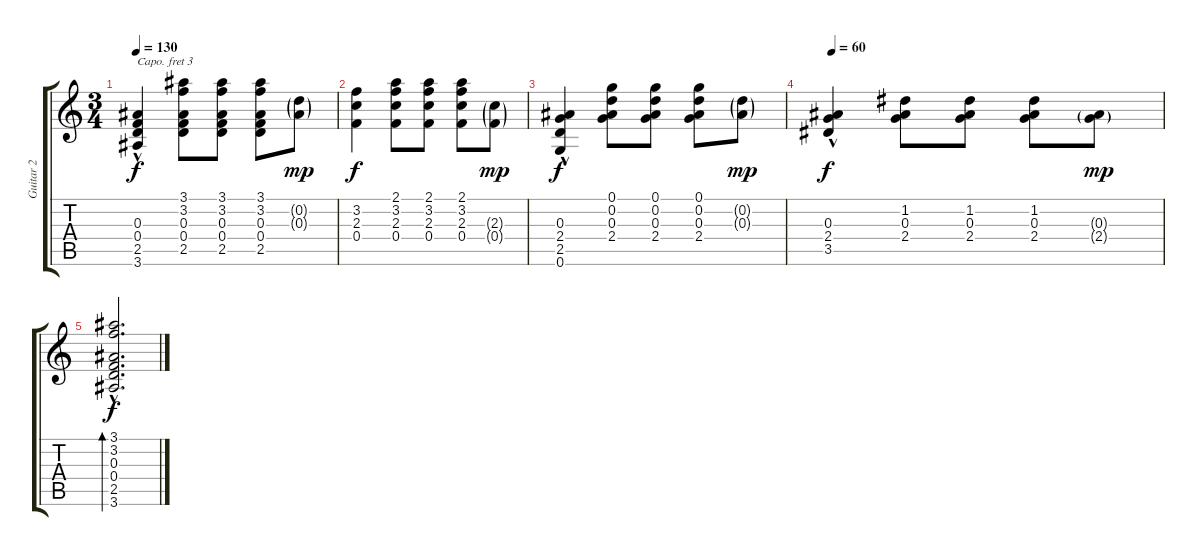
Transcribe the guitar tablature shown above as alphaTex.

\track ("Guitar 2" "Guitar 2") {instrument acousticguitarsteel}
\staff {score tabs}
\capo 3
\tuning (E4 B3 G3 D3 A2 E2) {hide}
\ts (3 4)
\tempo 130
\clef g2
\ks c
(0.3 0.4 2.5 3.6{hac}).4{dy f} (3.1 3.2 0.3 0.4 2.5).8 (3.1 3.2 0.3 0.4 2.5).8 (3.1 3.2 0.3 0.4 2.5).8 (0.2{g} 0.3{g}).8{dy mp} |
(3.2 2.3 0.4).4{dy f} (2.1 3.2 2.3 0.4).8 (2.1 3.2 2.3 0.4).8 (2.1 3.2 2.3 0.4).8 (2.3{g} 0.4{g}).8{dy mp} |
(0.3 2.4 2.5{hac} 0.6{hac}).4{dy f} (0.1 0.2 0.3 2.4).8 (0.1 0.2 0.3 2.4).8 (0.1 0.2 0.3 2.4).8 (0.2{g} 0.3{g}).8{dy mp} |
\tempo 60
(0.3 2.4 3.5{hac}).4{dy f} (1.2 0.3 2.4).8 (1.2 0.3 2.4).8 (1.2 0.3 2.4).8 (0.3{g} 2.4{g}).8{dy mp} |
(3.1{hac} 3.2{hac} 0.3{hac} 0.4{hac} 2.5{hac} 3.6{hac}).2{d bd 240 dy f}
